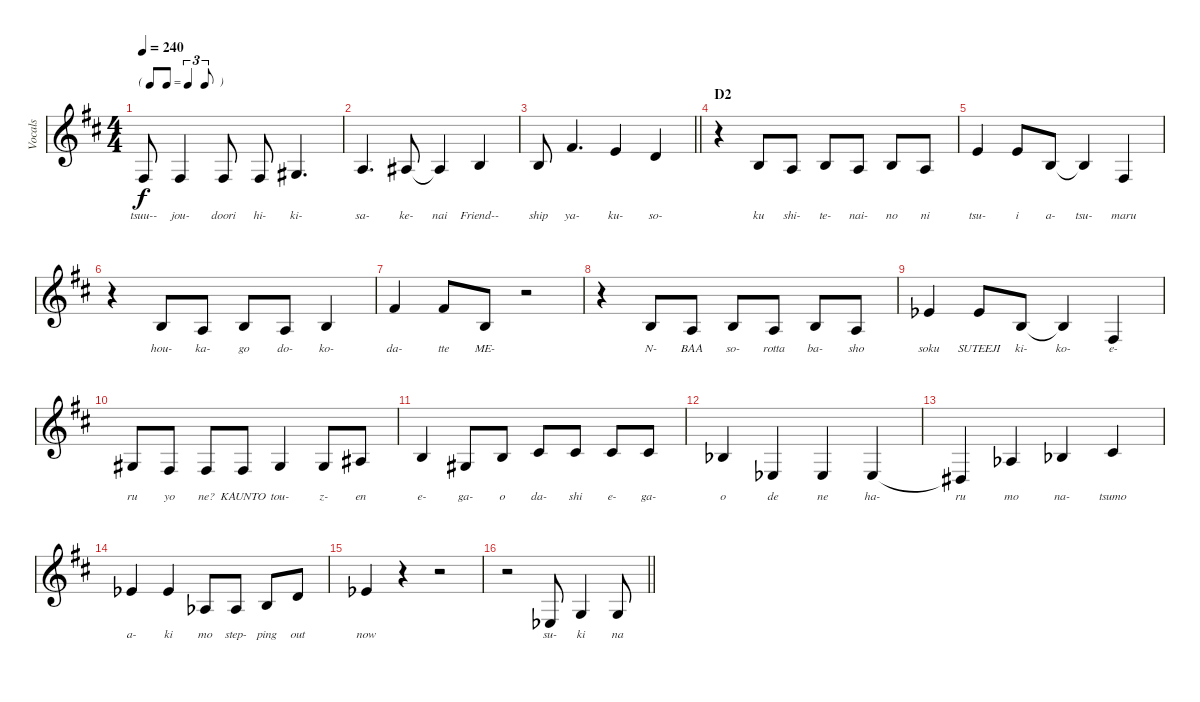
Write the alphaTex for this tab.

\track ("Vocals" "Vocals") {mute instrument violin}
\staff {score}
\tuning (E4 B3 G3 D3 A2 E2) {hide}
\ts (4 4)
\tf triplet8th
\tempo 240
\clef g2
\ks d
4.4.8{lyrics (0 "tsuu--") lyrics (1 "") lyrics (2 "") lyrics (3 "") lyrics (4 "") dy f} 4.4.4{lyrics (0 "jou-") lyrics (1 "") lyrics (2 "") lyrics (3 "") lyrics (4 "")} 4.4.8{lyrics (0 "doori") lyrics (1 "") lyrics (2 "") lyrics (3 "") lyrics (4 "")} 4.4.8{lyrics (0 "hi-") lyrics (1 "") lyrics (2 "") lyrics (3 "") lyrics (4 "")} 6.4.4{d lyrics (0 "ki-") lyrics (1 "") lyrics (2 "") lyrics (3 "") lyrics (4 "")} |
2.3.4{d lyrics (0 "sa-") lyrics (1 "") lyrics (2 "") lyrics (3 "") lyrics (4 "")} 3.3.8{lyrics (0 "ke-") lyrics (1 "") lyrics (2 "") lyrics (3 "") lyrics (4 "")} 3.3{t}.4{lyrics (0 "nai") lyrics (1 "") lyrics (2 "") lyrics (3 "") lyrics (4 "")} 0.2.4{lyrics (0 "Friend--") lyrics (1 "") lyrics (2 "") lyrics (3 "") lyrics (4 "")} |
\barLineRight lightlight
0.2.8{lyrics (0 "ship") lyrics (1 "") lyrics (2 "") lyrics (3 "") lyrics (4 "")} 2.1.4{d lyrics (0 "ya-") lyrics (1 "") lyrics (2 "") lyrics (3 "") lyrics (4 "")} 0.1.4{lyrics (0 "ku-") lyrics (1 "") lyrics (2 "") lyrics (3 "") lyrics (4 "")} 3.2.4{lyrics (0 "so-") lyrics (1 "") lyrics (2 "") lyrics (3 "") lyrics (4 "")} |
\section ("" "D2")
r.4 0.2.8{lyrics (0 "ku") lyrics (1 "") lyrics (2 "") lyrics (3 "") lyrics (4 "")} 2.3.8{lyrics (0 "shi-") lyrics (1 "") lyrics (2 "") lyrics (3 "") lyrics (4 "")} 0.2.8{lyrics (0 "te-") lyrics (1 "") lyrics (2 "") lyrics (3 "") lyrics (4 "")} 2.3.8{lyrics (0 "nai-") lyrics (1 "") lyrics (2 "") lyrics (3 "") lyrics (4 "")} 0.2.8{lyrics (0 "no") lyrics (1 "") lyrics (2 "") lyrics (3 "") lyrics (4 "")} 2.3.8{lyrics (0 "ni") lyrics (1 "") lyrics (2 "") lyrics (3 "") lyrics (4 "")} |
0.1.4{lyrics (0 "tsu-") lyrics (1 "") lyrics (2 "") lyrics (3 "") lyrics (4 "")} 0.1.8{lyrics (0 "i") lyrics (1 "") lyrics (2 "") lyrics (3 "") lyrics (4 "")} 0.2.8{lyrics (0 "a-") lyrics (1 "") lyrics (2 "") lyrics (3 "") lyrics (4 "")} 0.2{t}.4{lyrics (0 "tsu-") lyrics (1 "") lyrics (2 "") lyrics (3 "") lyrics (4 "")} 4.4.4{lyrics (0 "maru") lyrics (1 "") lyrics (2 "") lyrics (3 "") lyrics (4 "")} |
r.4 0.2.8{lyrics (0 "hou-") lyrics (1 "") lyrics (2 "") lyrics (3 "") lyrics (4 "")} 2.3.8{lyrics (0 "ka-") lyrics (1 "") lyrics (2 "") lyrics (3 "") lyrics (4 "")} 0.2.8{lyrics (0 "go") lyrics (1 "") lyrics (2 "") lyrics (3 "") lyrics (4 "")} 2.3.8{lyrics (0 "do-") lyrics (1 "") lyrics (2 "") lyrics (3 "") lyrics (4 "")} 0.2.4{lyrics (0 "ko-") lyrics (1 "") lyrics (2 "") lyrics (3 "") lyrics (4 "")} |
2.1.4{lyrics (0 "da-") lyrics (1 "") lyrics (2 "") lyrics (3 "") lyrics (4 "")} 2.1.8{lyrics (0 "tte") lyrics (1 "") lyrics (2 "") lyrics (3 "") lyrics (4 "")} 0.2.8{lyrics (0 "ME-") lyrics (1 "") lyrics (2 "") lyrics (3 "") lyrics (4 "")} r.2 |
r.4 0.2.8{lyrics (0 "N-") lyrics (1 "") lyrics (2 "") lyrics (3 "") lyrics (4 "")} 2.3.8{lyrics (0 "BAA") lyrics (1 "") lyrics (2 "") lyrics (3 "") lyrics (4 "")} 0.2.8{lyrics (0 "so-") lyrics (1 "") lyrics (2 "") lyrics (3 "") lyrics (4 "")} 2.3.8{lyrics (0 "rotta") lyrics (1 "") lyrics (2 "") lyrics (3 "") lyrics (4 "")} 0.2.8{lyrics (0 "ba-") lyrics (1 "") lyrics (2 "") lyrics (3 "") lyrics (4 "")} 2.3.8{lyrics (0 "sho") lyrics (1 "") lyrics (2 "") lyrics (3 "") lyrics (4 "")} |
4.2{acc b}.4{lyrics (0 "soku") lyrics (1 "") lyrics (2 "") lyrics (3 "") lyrics (4 "")} 4.2{acc b}.8{lyrics (0 "SUTEEJI") lyrics (1 "") lyrics (2 "") lyrics (3 "") lyrics (4 "")} 0.2.8{lyrics (0 "ki-") lyrics (1 "") lyrics (2 "") lyrics (3 "") lyrics (4 "")} 0.2{t}.4{lyrics (0 "ko-") lyrics (1 "") lyrics (2 "") lyrics (3 "") lyrics (4 "")} 4.4.4{lyrics (0 "e-") lyrics (1 "") lyrics (2 "") lyrics (3 "") lyrics (4 "")} |
1.3.8{lyrics (0 "ru") lyrics (1 "") lyrics (2 "") lyrics (3 "") lyrics (4 "")} 4.4.8{lyrics (0 "yo") lyrics (1 "") lyrics (2 "") lyrics (3 "") lyrics (4 "")} 4.4.8{lyrics (0 "ne?") lyrics (1 "") lyrics (2 "") lyrics (3 "") lyrics (4 "")} 4.4.8{lyrics (0 "KAUNTO") lyrics (1 "") lyrics (2 "") lyrics (3 "") lyrics (4 "")} 1.3.4{lyrics (0 "tou-") lyrics (1 "") lyrics (2 "") lyrics (3 "") lyrics (4 "")} 1.3.8{lyrics (0 "z-") lyrics (1 "") lyrics (2 "") lyrics (3 "") lyrics (4 "")} 3.3.8{lyrics (0 "en") lyrics (1 "") lyrics (2 "") lyrics (3 "") lyrics (4 "")} |
0.2.4{lyrics (0 "e-") lyrics (1 "") lyrics (2 "") lyrics (3 "") lyrics (4 "")} 1.3.8{lyrics (0 "ga-") lyrics (1 "") lyrics (2 "") lyrics (3 "") lyrics (4 "")} 0.2.8{lyrics (0 "o") lyrics (1 "") lyrics (2 "") lyrics (3 "") lyrics (4 "")} 2.2.8{lyrics (0 "da-") lyrics (1 "") lyrics (2 "") lyrics (3 "") lyrics (4 "")} 2.2.8{lyrics (0 "shi") lyrics (1 "") lyrics (2 "") lyrics (3 "") lyrics (4 "")} 2.2.8{lyrics (0 "e-") lyrics (1 "") lyrics (2 "") lyrics (3 "") lyrics (4 "")} 2.2.8{lyrics (0 "ga-") lyrics (1 "") lyrics (2 "") lyrics (3 "") lyrics (4 "")} |
3.3{acc b}.4{lyrics (0 "o") lyrics (1 "") lyrics (2 "") lyrics (3 "") lyrics (4 "")} 1.4{acc b}.4{lyrics (0 "de") lyrics (1 "") lyrics (2 "") lyrics (3 "") lyrics (4 "")} 1.4{acc b}.4{lyrics (0 "ne") lyrics (1 "") lyrics (2 "") lyrics (3 "") lyrics (4 "")} 1.4{acc b}.4{lyrics (0 "ha-") lyrics (1 "") lyrics (2 "") lyrics (3 "") lyrics (4 "")} |
1.4{t}.4{lyrics (0 "ru") lyrics (1 "") lyrics (2 "") lyrics (3 "") lyrics (4 "")} 1.3{acc b}.4{lyrics (0 "mo") lyrics (1 "") lyrics (2 "") lyrics (3 "") lyrics (4 "")} 3.3{acc b}.4{lyrics (0 "na-") lyrics (1 "") lyrics (2 "") lyrics (3 "") lyrics (4 "")} 2.2.4{lyrics (0 "tsumo") lyrics (1 "") lyrics (2 "") lyrics (3 "") lyrics (4 "")} |
4.2{acc b}.4{lyrics (0 "a-") lyrics (1 "") lyrics (2 "") lyrics (3 "") lyrics (4 "")} 4.2{acc b}.4{lyrics (0 "ki") lyrics (1 "") lyrics (2 "") lyrics (3 "") lyrics (4 "")} 1.3{acc b}.8{lyrics (0 "mo") lyrics (1 "") lyrics (2 "") lyrics (3 "") lyrics (4 "")} 1.3{acc b}.8{lyrics (0 "step-") lyrics (1 "") lyrics (2 "") lyrics (3 "") lyrics (4 "")} 0.2.8{lyrics (0 "ping") lyrics (1 "") lyrics (2 "") lyrics (3 "") lyrics (4 "")} 3.2.8{lyrics (0 "out") lyrics (1 "") lyrics (2 "") lyrics (3 "") lyrics (4 "")} |
4.2{acc b}.4{lyrics (0 "now") lyrics (1 "") lyrics (2 "") lyrics (3 "") lyrics (4 "")} r.4 r.2 |
\barLineRight lightlight
r.2 1.4{acc b}.8{lyrics (0 "su-") lyrics (1 "") lyrics (2 "") lyrics (3 "") lyrics (4 "")} 0.3.4{lyrics (0 "ki") lyrics (1 "") lyrics (2 "") lyrics (3 "") lyrics (4 "")} 0.3.8{lyrics (0 "na") lyrics (1 "") lyrics (2 "") lyrics (3 "") lyrics (4 "")}
